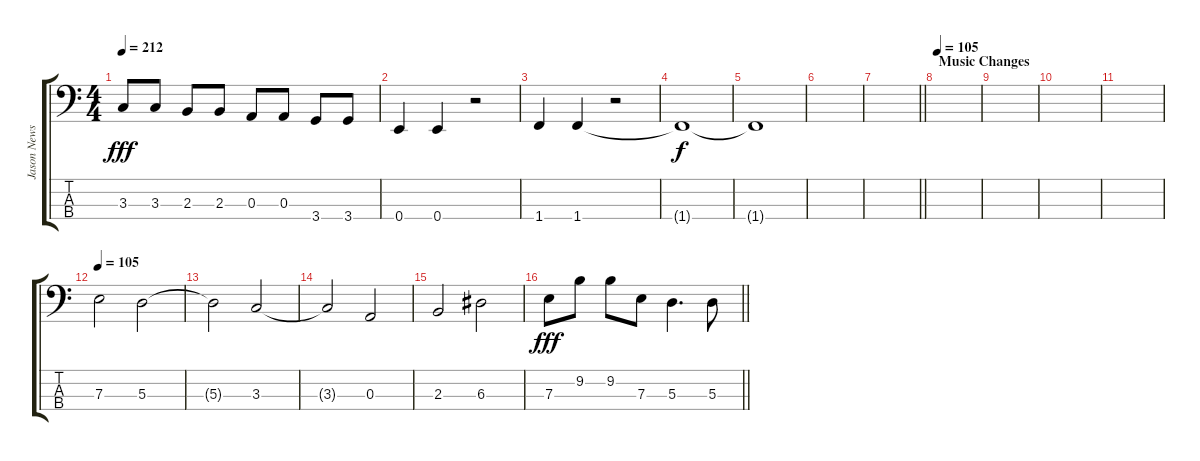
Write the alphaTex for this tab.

\track ("Jason Newsted" "Jason News") {instrument electricbasspick}
\staff {score tabs}
\tuning (G2 D2 A1 E1) {hide}
\ts (4 4)
\tempo 212
\clef f4
\ks c
3.3.8{dy fff} 3.3.8 2.3.8 2.3.8 0.3.8 0.3.8 3.4.8 3.4.8 |
0.4.4 0.4.4 r.2 |
1.4.4 1.4.4 r.2 |
1.4{t}.1{dy f} |
1.4{t}.1 |
|
\barLineRight lightlight
|
\section ("" "Music Changes")
\tempo 105
|
|
|
|
\tempo 105
7.3.2 5.3.2 |
5.3{t}.2 3.3.2 |
3.3{t}.2 0.3.2 |
2.3.2 6.3.2 |
\barLineRight lightlight
7.3.8{dy fff} 9.2.8 9.2.8 7.3.8 5.3.4{d} 5.3.8
